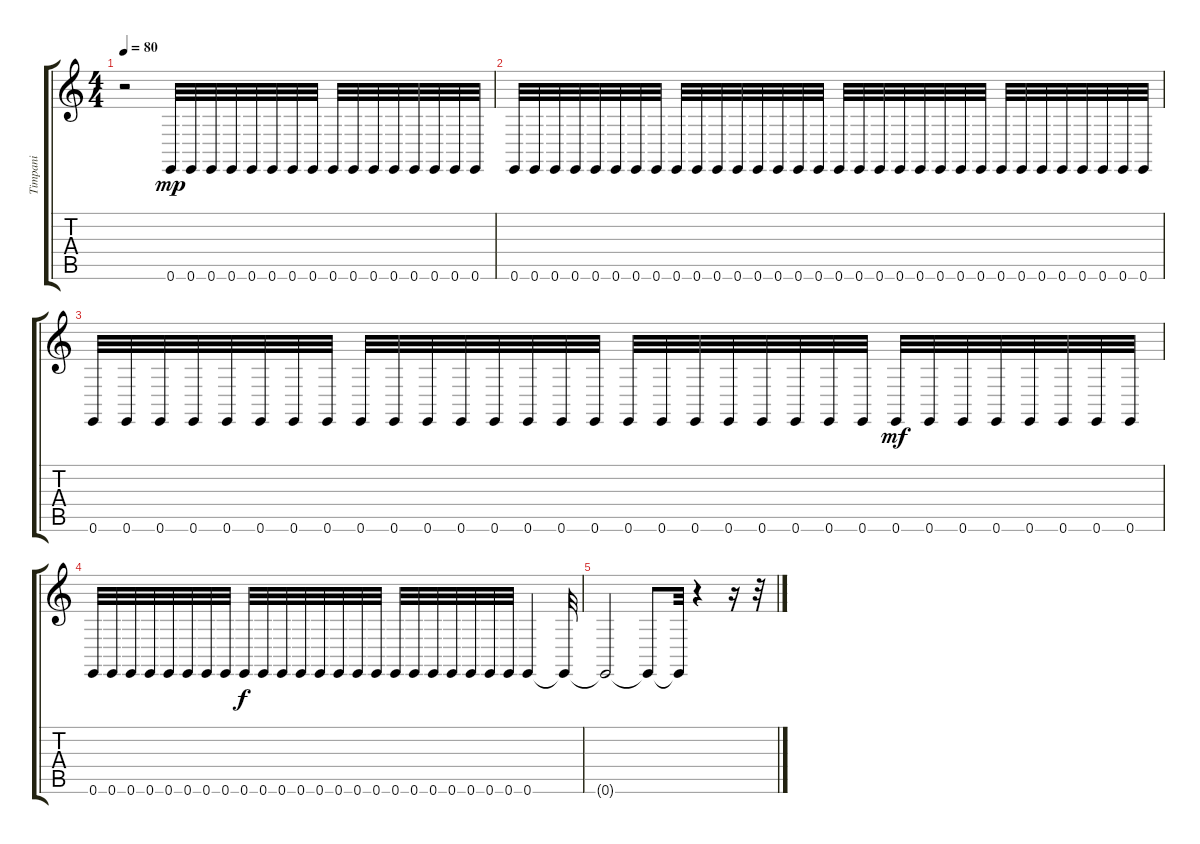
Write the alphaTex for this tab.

\track ("Timpani" "Timpani") {instrument timpani}
\staff {score tabs}
\tuning (E4 B3 G3 D3 A2 E2) {hide}
\ts (4 4)
\tempo 80
\clef g2
\ks c
r.2{dy mf} 0.6.32{dy mp} 0.6.32 0.6.32 0.6.32 0.6.32 0.6.32 0.6.32 0.6.32 0.6.32 0.6.32 0.6.32 0.6.32 0.6.32 0.6.32 0.6.32 0.6.32 |
0.6.32 0.6.32 0.6.32 0.6.32 0.6.32 0.6.32 0.6.32 0.6.32 0.6.32 0.6.32 0.6.32 0.6.32 0.6.32 0.6.32 0.6.32 0.6.32 0.6.32 0.6.32 0.6.32 0.6.32 0.6.32 0.6.32 0.6.32 0.6.32 0.6.32 0.6.32 0.6.32 0.6.32 0.6.32 0.6.32 0.6.32 0.6.32 |
0.6.32 0.6.32 0.6.32 0.6.32 0.6.32 0.6.32 0.6.32 0.6.32 0.6.32 0.6.32 0.6.32 0.6.32 0.6.32 0.6.32 0.6.32 0.6.32 0.6.32 0.6.32 0.6.32 0.6.32 0.6.32 0.6.32 0.6.32 0.6.32 0.6.32{dy mf} 0.6.32 0.6.32 0.6.32 0.6.32 0.6.32 0.6.32 0.6.32 |
0.6.32 0.6.32 0.6.32 0.6.32 0.6.32 0.6.32 0.6.32 0.6.32 0.6.32{dy f} 0.6.32 0.6.32 0.6.32 0.6.32 0.6.32 0.6.32 0.6.32 0.6.32 0.6.32 0.6.32 0.6.32 0.6.32 0.6.32 0.6.32 0.6.4 0.6{t}.32 |
0.6{t}.2 0.6{t}.8 0.6{t}.32 r.4 r.16 r.32
